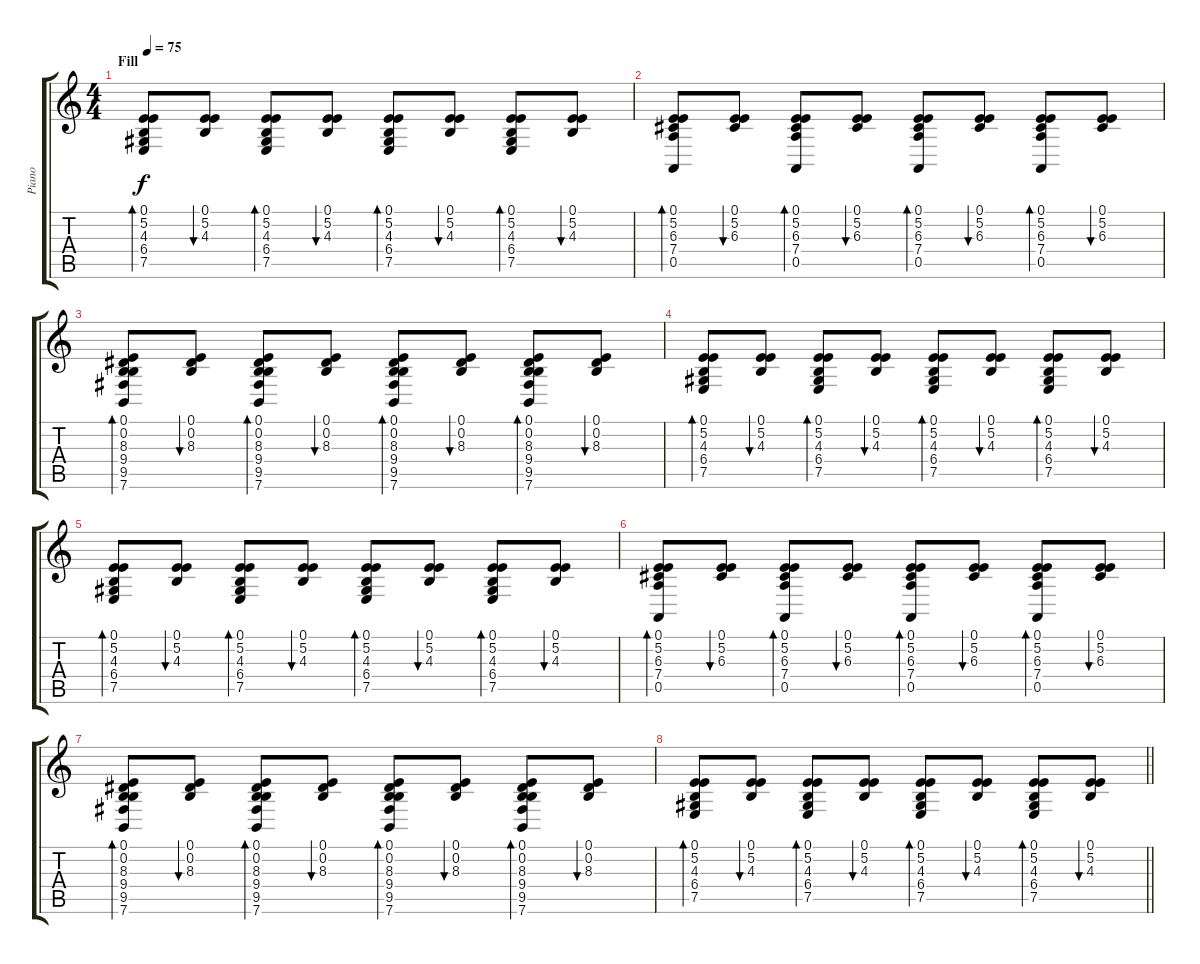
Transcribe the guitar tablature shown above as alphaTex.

\track ("Piano" "Piano") {instrument acousticgrandpiano}
\staff {score tabs}
\tuning (E4 B3 G3 D3 A2 E2) {hide}
\ts (4 4)
\section ("" "Fill")
\tempo 75
\clef g2
\ks c
(0.1 5.2 4.3 6.4 7.5).8{bd 30 dy f} (0.1 5.2 4.3).8{bu 30} (0.1 5.2 4.3 6.4 7.5).8{bd 30} (0.1 5.2 4.3).8{bu 30} (0.1 5.2 4.3 6.4 7.5).8{bd 30} (0.1 5.2 4.3).8{bu 30} (0.1 5.2 4.3 6.4 7.5).8{bd 30} (0.1 5.2 4.3).8{bu 30} |
(0.1 5.2 6.3 7.4 0.5).8{bd 30} (0.1 5.2 6.3).8{bu 30} (0.1 5.2 6.3 7.4 0.5).8{bd 30} (0.1 5.2 6.3).8{bu 30} (0.1 5.2 6.3 7.4 0.5).8{bd 30} (0.1 5.2 6.3).8{bu 30} (0.1 5.2 6.3 7.4 0.5).8{bd 30} (0.1 5.2 6.3).8{bu 30} |
(0.1 0.2 8.3 9.4 9.5 7.6).8{bd 30} (0.1 0.2 8.3).8{bu 30} (0.1 0.2 8.3 9.4 9.5 7.6).8{bd 30} (0.1 0.2 8.3).8{bu 30} (0.1 0.2 8.3 9.4 9.5 7.6).8{bd 30} (0.1 0.2 8.3).8{bu 30} (0.1 0.2 8.3 9.4 9.5 7.6).8{bd 30} (0.1 0.2 8.3).8{bu 30} |
(0.1 5.2 4.3 6.4 7.5).8{bd 30} (0.1 5.2 4.3).8{bu 30} (0.1 5.2 4.3 6.4 7.5).8{bd 30} (0.1 5.2 4.3).8{bu 30} (0.1 5.2 4.3 6.4 7.5).8{bd 30} (0.1 5.2 4.3).8{bu 30} (0.1 5.2 4.3 6.4 7.5).8{bd 30} (0.1 5.2 4.3).8{bu 30} |
(0.1 5.2 4.3 6.4 7.5).8{bd 30} (0.1 5.2 4.3).8{bu 30} (0.1 5.2 4.3 6.4 7.5).8{bd 30} (0.1 5.2 4.3).8{bu 30} (0.1 5.2 4.3 6.4 7.5).8{bd 30} (0.1 5.2 4.3).8{bu 30} (0.1 5.2 4.3 6.4 7.5).8{bd 30} (0.1 5.2 4.3).8{bu 30} |
(0.1 5.2 6.3 7.4 0.5).8{bd 30} (0.1 5.2 6.3).8{bu 30} (0.1 5.2 6.3 7.4 0.5).8{bd 30} (0.1 5.2 6.3).8{bu 30} (0.1 5.2 6.3 7.4 0.5).8{bd 30} (0.1 5.2 6.3).8{bu 30} (0.1 5.2 6.3 7.4 0.5).8{bd 30} (0.1 5.2 6.3).8{bu 30} |
(0.1 0.2 8.3 9.4 9.5 7.6).8{bd 30} (0.1 0.2 8.3).8{bu 30} (0.1 0.2 8.3 9.4 9.5 7.6).8{bd 30} (0.1 0.2 8.3).8{bu 30} (0.1 0.2 8.3 9.4 9.5 7.6).8{bd 30} (0.1 0.2 8.3).8{bu 30} (0.1 0.2 8.3 9.4 9.5 7.6).8{bd 30} (0.1 0.2 8.3).8{bu 30} |
\barLineRight lightlight
(0.1 5.2 4.3 6.4 7.5).8{bd 30} (0.1 5.2 4.3).8{bu 30} (0.1 5.2 4.3 6.4 7.5).8{bd 30} (0.1 5.2 4.3).8{bu 30} (0.1 5.2 4.3 6.4 7.5).8{bd 30} (0.1 5.2 4.3).8{bu 30} (0.1 5.2 4.3 6.4 7.5).8{bd 30} (0.1 5.2 4.3).8{bu 30}
